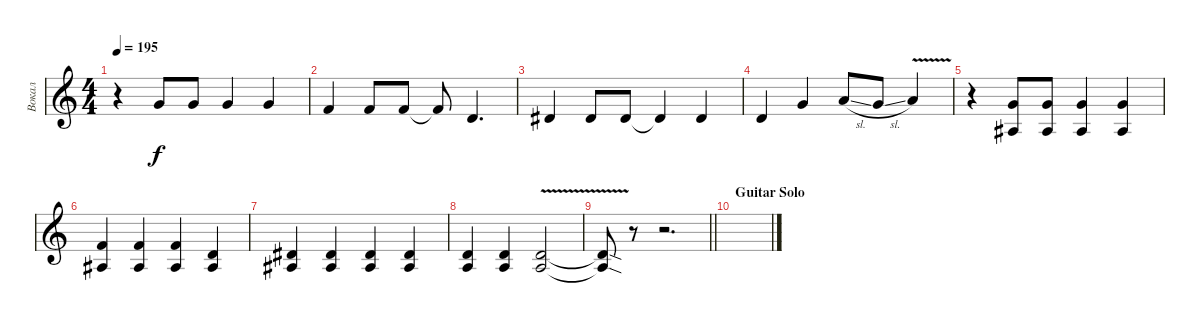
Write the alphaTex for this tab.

\track ("Вокал" "Вокал") {instrument trumpet}
\staff {score}
\tuning (E4 B3 G3 D3 A2 E2) {hide}
\ts (4 4)
\tempo 195
\clef g2
\ks c
r.4{dy f} 3.1.8 3.1.8 3.1.4 3.1.4 |
1.1.4 1.1.8 1.1.8 1.1{t}.8 3.2.4{d} |
4.2.4 4.2.8 4.2.8 4.2{t}.4 4.2.4 |
3.2.4 3.1.4 5.1{sl}.8 3.1{sl}.8 5.1{v}.4 |
r.4 (3.1 3.3).8 (3.1 3.3).8 (3.1 3.3).4 (3.1 3.3).4 |
(1.1 3.3).4 (1.1 3.3).4 (1.1 3.3).4 (3.2 3.3).4 |
(4.2 3.3).4 (4.2 3.3).4 (4.2 3.3).4 (4.2 3.3).4 |
(3.2 2.3).4 (3.2 2.3).4 (3.2{v} 2.3).2 |
\barLineRight lightlight
(3.2{sod t} 2.3{sod t}).8 r.8 r.2{d} |
\section ("" "Guitar Solo")
